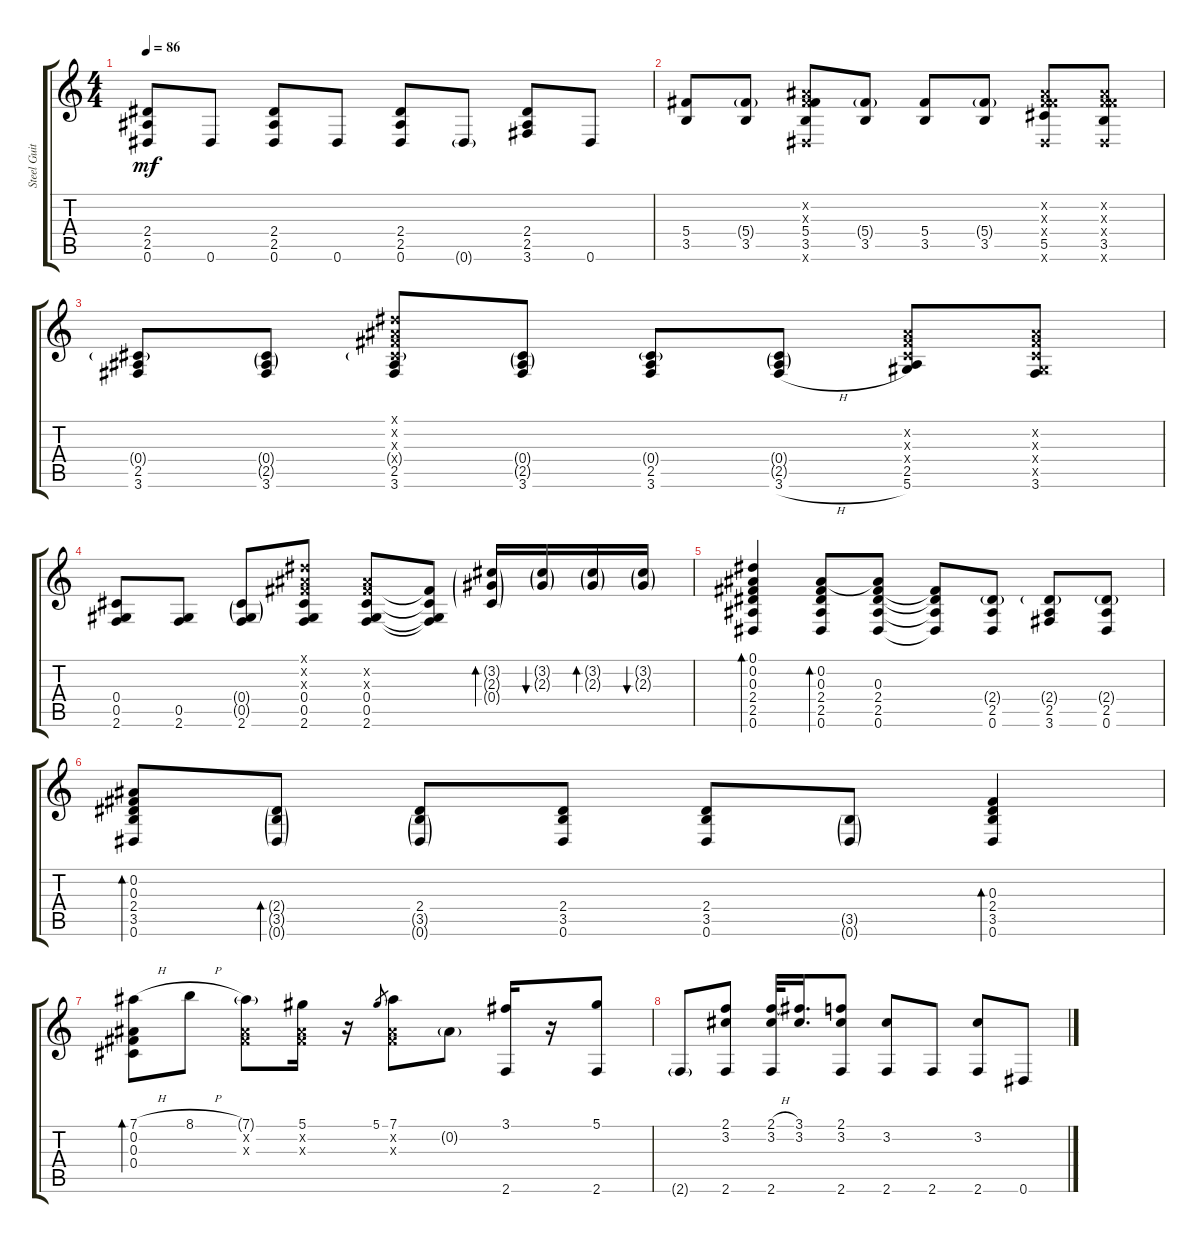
\track ("Steel Guitar" "Steel Guit") {instrument acousticguitarsteel}
\staff {score tabs}
\tuning (Eb4 Bb3 Gb3 Db3 Ab2 Eb2) {hide}
\ts (4 4)
\tempo 86
\clef g2
\ks c
(2.4 2.5 0.6).8{dy mf} 0.6.8 (2.4 2.5 0.6).8 0.6.8 (2.4 2.5 0.6).8 0.6{g}.8 (2.4 2.5 3.6).8 0.6.8 |
(5.4 3.5).8 (5.4{g} 3.5).8 (0.2{x} 0.3{x} 5.4 3.5 0.6{x}).8 (5.4{g} 3.5).8 (5.4 3.5).8 (5.4{g} 3.5).8 (0.2{x} 0.3{x} 5.4{x} 5.5 0.6{x}).8 (0.2{x} 0.3{x} 5.4{x} 3.5 0.6{x}).8 |
(0.4{g} 2.5 3.6).8 (0.4{g} 2.5{g} 3.6).8 (0.1{x} 0.2{x} 0.3{x} 0.4{g x} 2.5 3.6).8 (0.4{g} 2.5{g} 3.6).8 (0.4{g} 2.5 3.6).8 (0.4{g} 2.5{g} 3.6{h}).8 (0.2{x} 0.3{x} 0.4{x} 2.5 5.6).8 (0.2{x} 0.3{x} 0.4{x} 0.5{x} 3.6).8 |
(0.4 0.5 2.6).8 (0.5 2.6).8 (0.4{g} 0.5{g} 2.6).8 (0.1{x} 0.2{x} 0.3{x} 0.4 0.5 2.6).8 (0.2{x} 0.3{x} 0.4 0.5 2.6).8 (0.3{t} 0.4{t} 0.5{t} 2.6{t}).8 (3.2{g} 2.3{g} 0.4{g}).16{bd 30} (3.2{g} 2.3{g}).16{bu 30} (3.2{g} 2.3{g}).16{bd 30} (3.2{g} 2.3{g}).16{bu 30} |
(0.1 0.2 0.3 2.4 2.5 0.6).4{bd 30} (0.2 0.3 2.4 2.5 0.6).8{bd 30} (0.2{t} 0.3 2.4 2.5 0.6).8 (0.3{t} 2.4{t} 2.5{t} 0.6{t}).8 (2.4{g} 2.5 0.6).8 (2.4{g} 2.5 3.6).8 (2.4{g} 2.5 0.6).8 |
(0.2 0.3 2.4 3.5 0.6).8{bd 30} (2.4{g} 3.5{g} 0.6{g}).8{bd 30} (2.4 3.5{g} 0.6{g}).8 (2.4 3.5 0.6).8 (2.4 3.5 0.6).8 (3.5{g} 0.6{g}).8 (0.3 2.4 3.5 0.6).4{bd 120} |
(7.1{h} 0.2 0.3 0.4).8{bd 60} 8.1{h}.8 (7.1{g} 0.2{x} 0.3{x}).8 (5.1 0.2{x} 0.3{x}).16 r.16 5.1.8{gr} (7.1 0.2{x} 0.3{x}).8 0.2{g}.8 (3.1 2.6).16 r.16 (5.1 2.6).8 |
2.6{g}.8 (2.1 3.2 2.6).8 (2.1{h} 3.2 2.6).32 (3.1 3.2).16{d} (2.1 3.2 2.6).8 (3.2 2.6).8 2.6.8 (3.2 2.6).8 0.6.8
